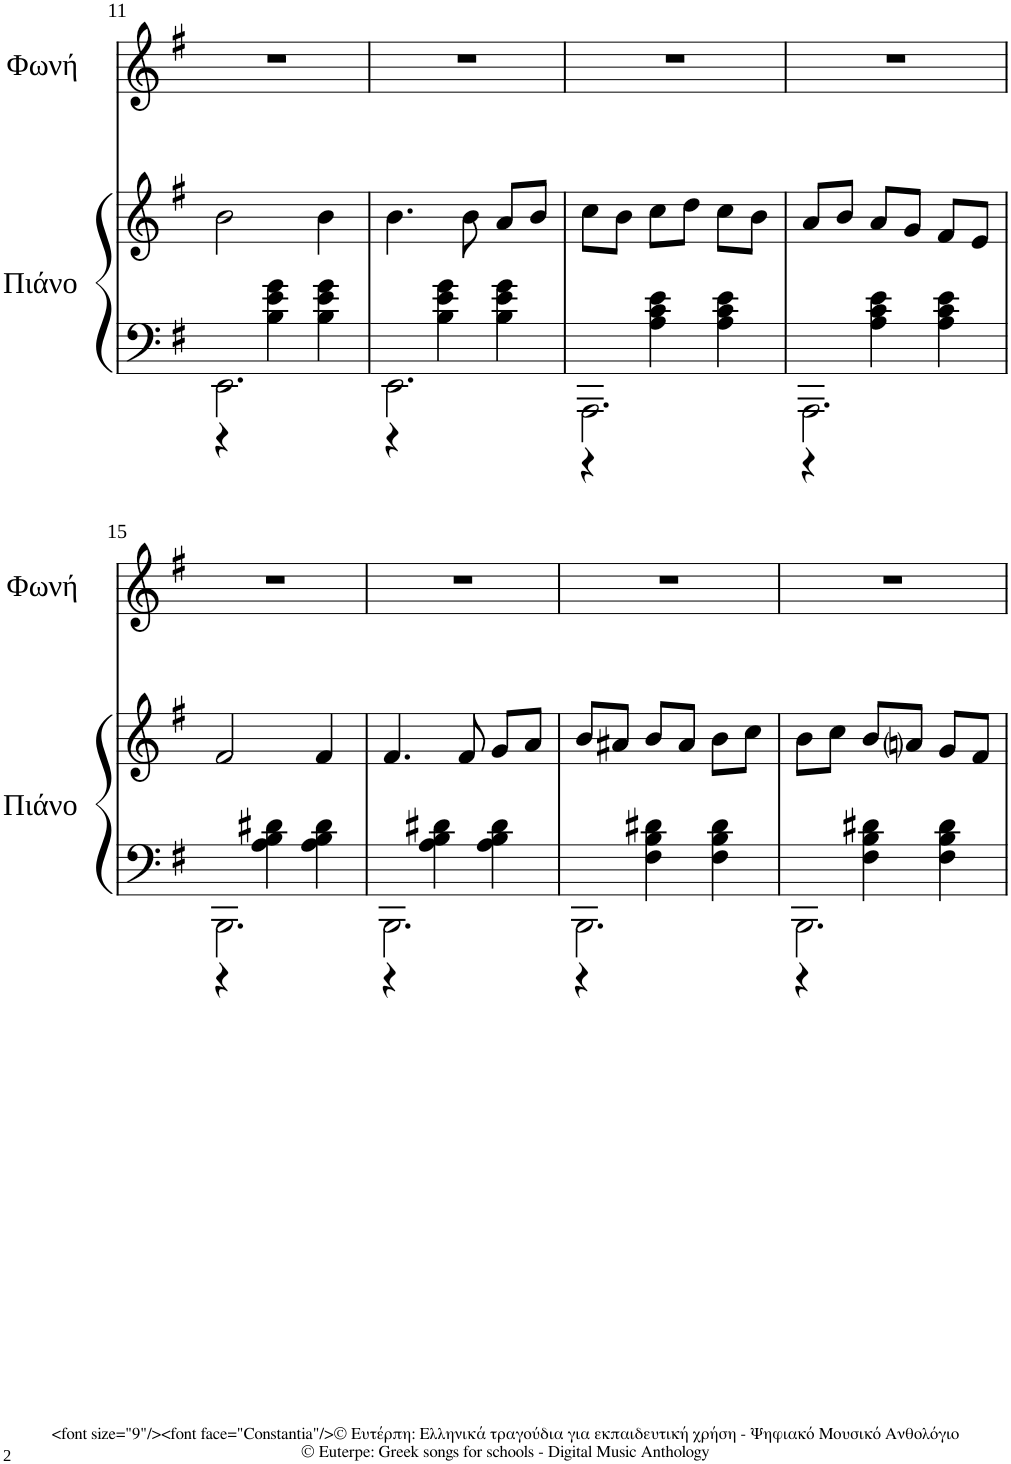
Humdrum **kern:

**kern	**kern	**kern
*part2	*part2	*part1
*staff3	*staff2	*staff1
*I"Πιάνο	*	*I"Φωνή
!!LO:PB:g=z
*clefF4	*clefG2	*clefG2
*k[f#]	*k[f#]	*k[f#]
*M3/4	*M3/4	*M3/4
=11	=11	=11
*^	*	*
2.EE\	4r	2b\	2.r
.	4B\ 4e\ 4g\	.	.
.	4B\ 4e\ 4g\	4b\	.
=12	=12	=12	=12
2.EE\	4r	4.b\	2.r
.	4B\ 4e\ 4g\	.	.
.	.	8b\	.
.	4B\ 4e\ 4g\	8a/L	.
.	.	8b/J	.
=13	=13	=13	=13
2.AAA\	4r	8cc\L	2.r
.	.	8b\J	.
.	4A\ 4c\ 4e\	8cc\L	.
.	.	8dd\J	.
.	4A\ 4c\ 4e\	8cc\L	.
.	.	8b\J	.
=14	=14	=14	=14
2.AAA\	4r	8a/L	2.r
.	.	8b/J	.
.	4A\ 4c\ 4e\	8a/L	.
.	.	8g/J	.
.	4A\ 4c\ 4e\	8f#/L	.
.	.	8e/J	.
!!LO:LB:g=z
=15	=15	=15	=15
2.BBB\	4r	2f#/	2.r
.	4A\ 4B\ 4d#X\	.	.
.	4A\ 4B\ 4d#\	4f#/	.
=16	=16	=16	=16
2.BBB\	4r	4.f#/	2.r
.	4A\ 4B\ 4d#X\	.	.
.	.	8f#/	.
.	4A\ 4B\ 4d#\	8g/L	.
.	.	8a/J	.
=17	=17	=17	=17
2.BBB\	4r	8b/L	2.r
.	.	8a#X/J	.
.	4F#\ 4B\ 4d#X\	8b/L	.
.	.	8a#/J	.
.	4F#\ 4B\ 4d#\	8b\L	.
.	.	8cc\J	.
=18	=18	=18	=18
2.BBB\	4r	8b\L	2.r
.	.	8cc\J	.
.	4F#\ 4B\ 4d#X\	8b/L	.
.	.	8ani/J	.
.	4F#\ 4B\ 4d#\	8g/L	.
.	.	8f#/J	.
*v	*v	*	*
=	=	=
*-	*-	*-
